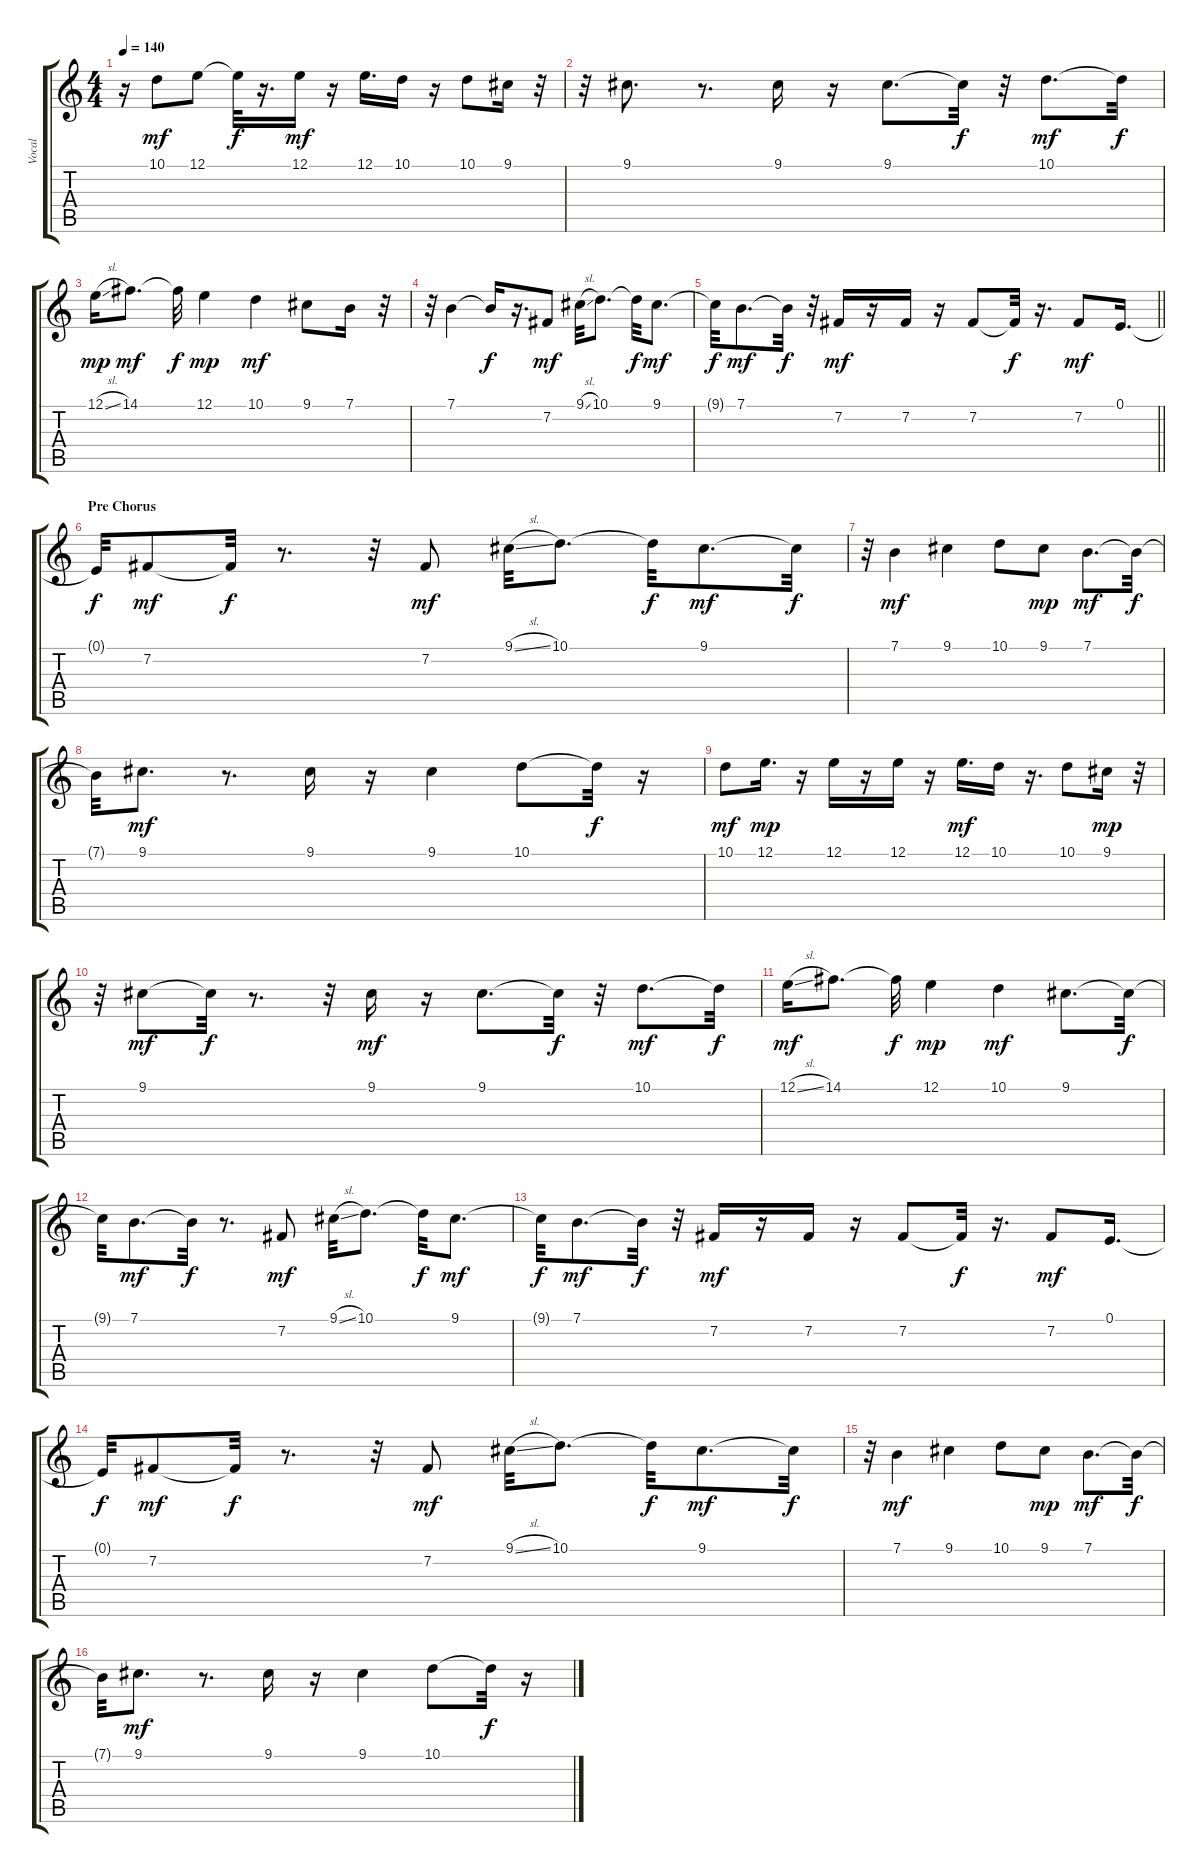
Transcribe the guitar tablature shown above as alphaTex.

\track ("Vocal" "Vocal") {instrument violin}
\staff {score tabs}
\tuning (E4 B3 G3 D3 A2 E2) {hide}
\ts (4 4)
\tempo 140
\clef g2
\ks c
r.16{dy mf} 10.1.8 12.1.8 12.1{t}.32{dy f} r.16{d} 12.1.16{dy mf} r.16 12.1.16{d} 10.1.16 r.16 10.1.8 9.1.16 r.32 |
r.32 9.1.8{d} r.8{d} 9.1.16 r.16 9.1.8{d} 9.1{t}.32{dy f} r.32 10.1.8{d dy mf} 10.1{t}.32{dy f} |
12.1{sl}.16{dy mp} 14.1.8{d dy mf} 14.1{t}.32{dy f} 12.1.4{dy mp} 10.1.4{dy mf} 9.1.8 7.1.16 r.32 |
r.32 7.1.4 7.1{t}.16{dy f} r.16{d} 7.2.8{dy mf} 9.1{sl}.32 10.1.8{d} 10.1{t}.32{dy f} 9.1.8{d dy mf} |
\barLineRight lightlight
9.1{t}.32{dy f} 7.1.8{d dy mf} 7.1{t}.32{dy f} r.32 7.2.16{dy mf} r.16 7.2.16 r.16 7.2.8 7.2{t}.32{dy f} r.16{d} 7.2.8{dy mf} 0.1.16{d} |
\section ("" "Pre Chorus")
0.1{t}.32{dy f} 7.2.8{dy mf} 7.2{t}.32{dy f} r.8{d} r.32 7.2.8{dy mf} 9.1{sl}.32 10.1.8{d} 10.1{t}.32{dy f} 9.1.8{d dy mf} 9.1{t}.32{dy f} |
r.32 7.1.4{dy mf} 9.1.4 10.1.8 9.1.8{dy mp} 7.1.8{d dy mf} 7.1{t}.32{dy f} |
7.1{t}.32 9.1.8{d dy mf} r.8{d} 9.1.16 r.16 9.1.4 10.1.8 10.1{t}.32{dy f} r.16 |
10.1.8{dy mf} 12.1.16{d dy mp} r.16 12.1.16 r.16 12.1.16 r.16 12.1.16{d dy mf} 10.1.16 r.16{d} 10.1.8 9.1.16{dy mp} r.32 |
r.32 9.1.8{dy mf} 9.1{t}.32{dy f} r.8{d} r.32 9.1.16{dy mf} r.16 9.1.8{d} 9.1{t}.32{dy f} r.32 10.1.8{d dy mf} 10.1{t}.32{dy f} |
12.1{sl}.16{dy mf} 14.1.8{d} 14.1{t}.32{dy f} 12.1.4{dy mp} 10.1.4{dy mf} 9.1.8{d} 9.1{t}.32{dy f} |
9.1{t}.32 7.1.8{d dy mf} 7.1{t}.32{dy f} r.8{d} 7.2.8{dy mf} 9.1{sl}.32 10.1.8{d} 10.1{t}.32{dy f} 9.1.8{d dy mf} |
9.1{t}.32{dy f} 7.1.8{d dy mf} 7.1{t}.32{dy f} r.32 7.2.16{dy mf} r.16 7.2.16 r.16 7.2.8 7.2{t}.32{dy f} r.16{d} 7.2.8{dy mf} 0.1.16{d} |
0.1{t}.32{dy f} 7.2.8{dy mf} 7.2{t}.32{dy f} r.8{d} r.32 7.2.8{dy mf} 9.1{sl}.32 10.1.8{d} 10.1{t}.32{dy f} 9.1.8{d dy mf} 9.1{t}.32{dy f} |
r.32 7.1.4{dy mf} 9.1.4 10.1.8 9.1.8{dy mp} 7.1.8{d dy mf} 7.1{t}.32{dy f} |
7.1{t}.32 9.1.8{d dy mf} r.8{d} 9.1.16 r.16 9.1.4 10.1.8 10.1{t}.32{dy f} r.16
